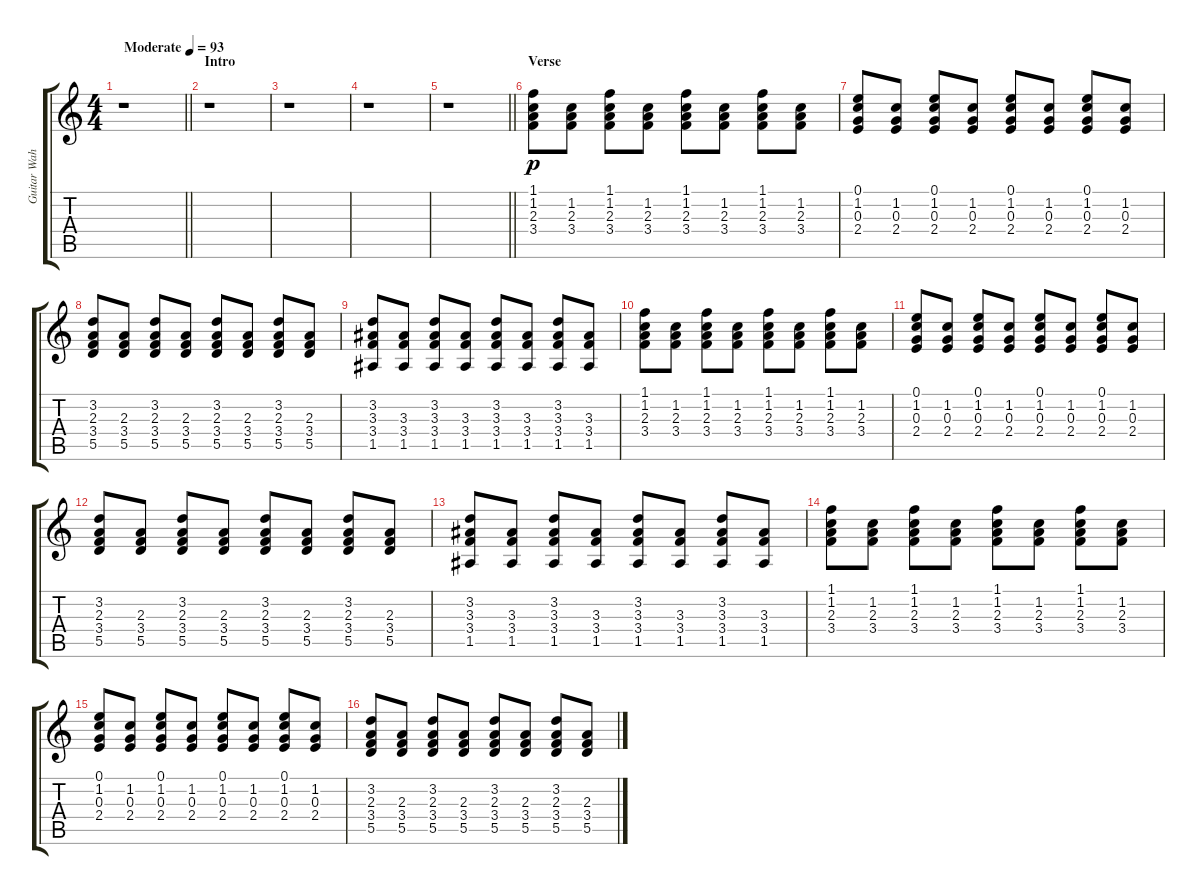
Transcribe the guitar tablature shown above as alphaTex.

\track ("Guitar Wah Wah" "Guitar Wah") {instrument electricguitarjazz}
\staff {score tabs}
\tuning (E4 B3 G3 D3 A2 E2) {hide}
\ts (4 4)
\tempo (93 "Moderate")
\clef g2
\barLineRight lightlight
\ks c
r.1{dy p instrument electricguitarjazz} |
\section ("" "Intro")
r.1 |
r.1 |
r.1 |
\barLineRight lightlight
r.1 |
\section ("" "Verse")
(1.1 1.2 2.3 3.4).8 (1.2 2.3 3.4).8{volume 10} (1.1 1.2 2.3 3.4).8{volume 7} (1.2 2.3 3.4).8{volume 11} (1.1 1.2 2.3 3.4).8{volume 9} (1.2 2.3 3.4).8{volume 6} (1.1 1.2 2.3 3.4).8{volume 4} (1.2 2.3 3.4).8{volume 2} |
(0.1 1.2 0.3 2.4).8{volume 11} (1.2 0.3 2.4).8{volume 9} (0.1 1.2 0.3 2.4).8{volume 7} (1.2 0.3 2.4).8{volume 10} (0.1 1.2 0.3 2.4).8{volume 9} (1.2 0.3 2.4).8{volume 7} (0.1 1.2 0.3 2.4).8{volume 4} (1.2 0.3 2.4).8{volume 2} |
(3.2 2.3 3.4 5.5).8{volume 11} (2.3 3.4 5.5).8{volume 9} (3.2 2.3 3.4 5.5).8{volume 6} (2.3 3.4 5.5).8{volume 10} (3.2 2.3 3.4 5.5).8{volume 9} (2.3 3.4 5.5).8{volume 6} (3.2 2.3 3.4 5.5).8{volume 4} (2.3 3.4 5.5).8{volume 2} |
(3.2 3.3 3.4 1.5).8{volume 12} (3.3 3.4 1.5).8{volume 9} (3.2 3.3 3.4 1.5).8{volume 7} (3.3 3.4 1.5).8{volume 12} (3.2 3.3 3.4 1.5).8{volume 9} (3.3 3.4 1.5).8{volume 11} (3.2 3.3 3.4 1.5).8{volume 12} (3.3 3.4 1.5).8{volume 9} |
(1.1 1.2 2.3 3.4).8{volume 6} (1.2 2.3 3.4).8{volume 10} (1.1 1.2 2.3 3.4).8{volume 7} (1.2 2.3 3.4).8{volume 10} (1.1 1.2 2.3 3.4).8{volume 9} (1.2 2.3 3.4).8{volume 6} (1.1 1.2 2.3 3.4).8{volume 4} (1.2 2.3 3.4).8{volume 2} |
(0.1 1.2 0.3 2.4).8{volume 11} (1.2 0.3 2.4).8{volume 9} (0.1 1.2 0.3 2.4).8{volume 7} (1.2 0.3 2.4).8{volume 10} (0.1 1.2 0.3 2.4).8{volume 9} (1.2 0.3 2.4).8{volume 7} (0.1 1.2 0.3 2.4).8{volume 5} (1.2 0.3 2.4).8{volume 2} |
(3.2 2.3 3.4 5.5).8{volume 11} (2.3 3.4 5.5).8{volume 9} (3.2 2.3 3.4 5.5).8{volume 6} (2.3 3.4 5.5).8{volume 10} (3.2 2.3 3.4 5.5).8{volume 9} (2.3 3.4 5.5).8{volume 6} (3.2 2.3 3.4 5.5).8{volume 4} (2.3 3.4 5.5).8{volume 2} |
(3.2 3.3 3.4 1.5).8{volume 12} (3.3 3.4 1.5).8{volume 9} (3.2 3.3 3.4 1.5).8{volume 7} (3.3 3.4 1.5).8{volume 11} (3.2 3.3 3.4 1.5).8{volume 9} (3.3 3.4 1.5).8{volume 11} (3.2 3.3 3.4 1.5).8{volume 12} (3.3 3.4 1.5).8{volume 9} |
(1.1 1.2 2.3 3.4).8{volume 6} (1.2 2.3 3.4).8{volume 9} (1.1 1.2 2.3 3.4).8{volume 7} (1.2 2.3 3.4).8{volume 10} (1.1 1.2 2.3 3.4).8{volume 9} (1.2 2.3 3.4).8{volume 6} (1.1 1.2 2.3 3.4).8{volume 4} (1.2 2.3 3.4).8{volume 2} |
(0.1 1.2 0.3 2.4).8{volume 11} (1.2 0.3 2.4).8{volume 9} (0.1 1.2 0.3 2.4).8{volume 7} (1.2 0.3 2.4).8{volume 12} (0.1 1.2 0.3 2.4).8{volume 9} (1.2 0.3 2.4).8{volume 7} (0.1 1.2 0.3 2.4).8{volume 5} (1.2 0.3 2.4).8{volume 2} |
(3.2 2.3 3.4 5.5).8{volume 10} (2.3 3.4 5.5).8{volume 9} (3.2 2.3 3.4 5.5).8{volume 6} (2.3 3.4 5.5).8{volume 10} (3.2 2.3 3.4 5.5).8{volume 9} (2.3 3.4 5.5).8{volume 6} (3.2 2.3 3.4 5.5).8{volume 4} (2.3 3.4 5.5).8{volume 2}
